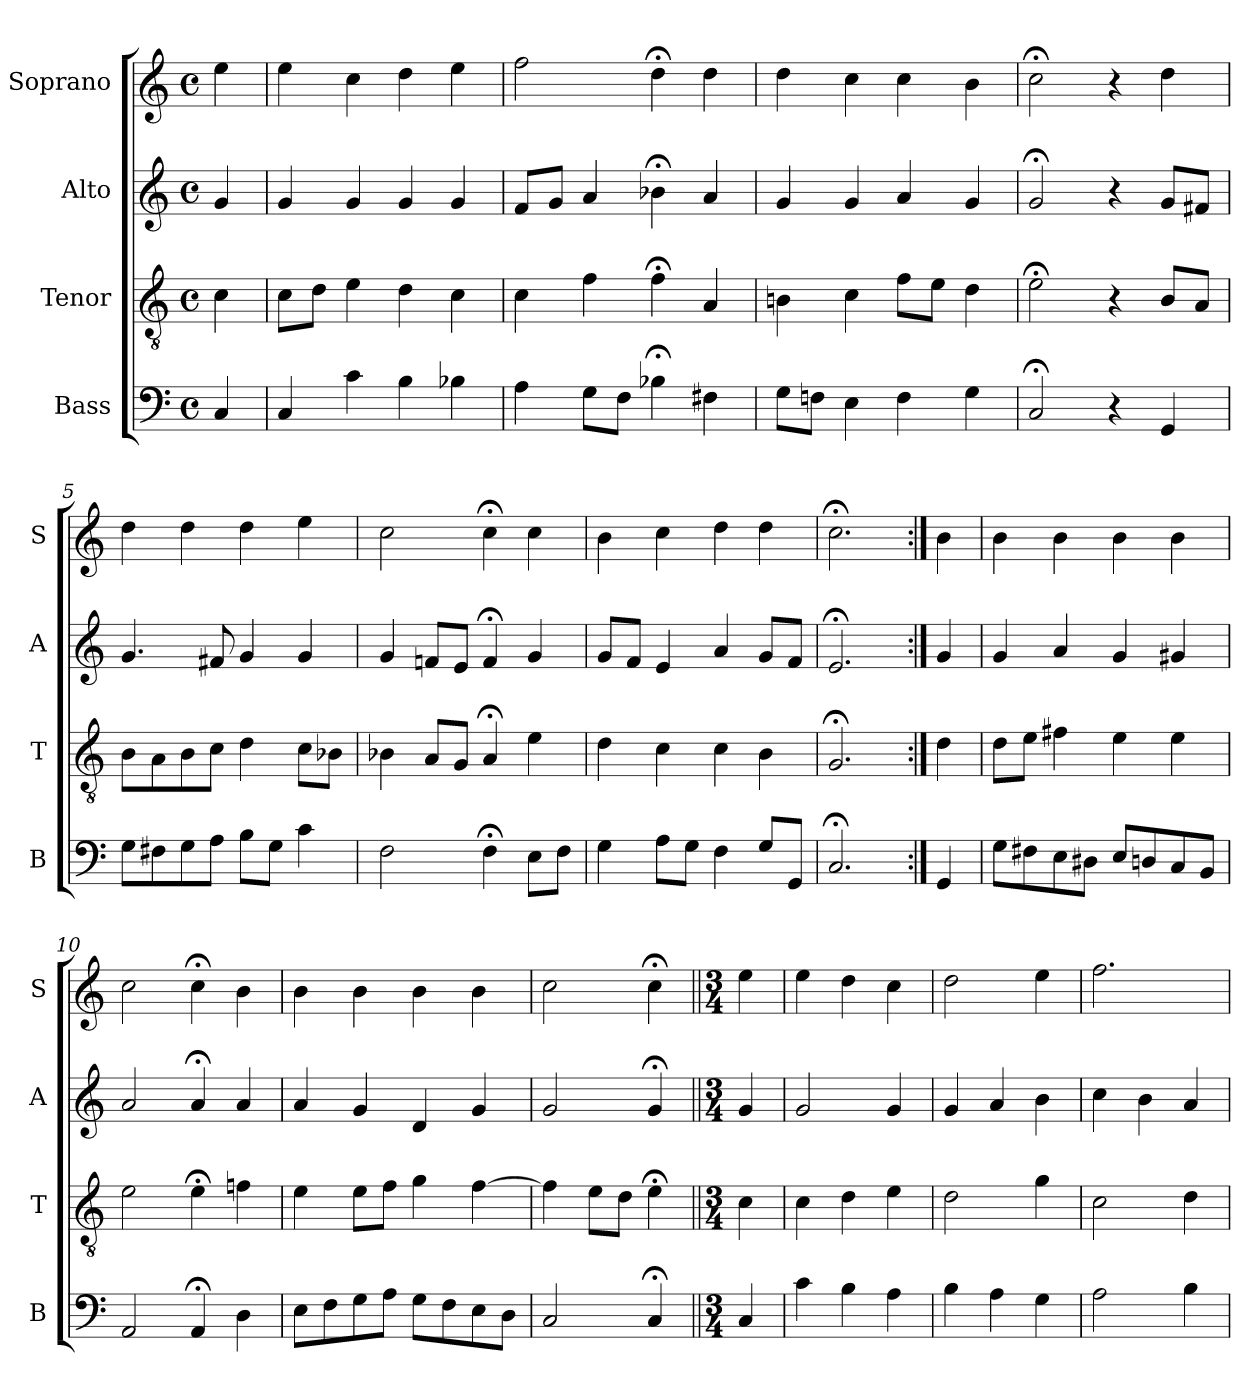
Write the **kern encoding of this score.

**kern	**kern	**kern	**kern
*part4	*part3	*part2	*part1
*staff4	*staff3	*staff2	*staff1
*I"Bass	*I"Tenor	*I"Alto	*I"Soprano
*I'B	*I'T	*I'A	*I'S
*clefF4	*clefGv2	*clefG2	*clefG2
*k[]	*k[]	*k[]	*k[]
*C:	*C:	*C:	*C:
*M4/4	*M4/4	*M4/4	*M4/4
*met(c)	*met(c)	*met(c)	*met(c)
*MM100	*MM100	*MM100	*MM100
=	=	=	=
4C	4c	4g	4ee
=1	=1	=1	=1
4C	8cL	4g	4ee
.	8dJ	.	.
4c	4e	4g	4cc
4B	4d	4g	4dd
4B-X	4c	4g	4ee
=2	=2	=2	=2
4A	4c	8fL	2ff
.	.	8gJ	.
8GL	4f	4a	.
8FJ	.	.	.
4B-X;<	4f;<	4b-X;<	4dd;<
4F#X	4A	4a	4dd
=3	=3	=3	=3
8GL	4Bn	4g	4dd
8FnJ	.	.	.
4E	4c	4g	4cc
4F	8fL	4a	4cc
.	8eJ	.	.
4G	4d	4g	4b
=4	=4	=4	=4
2C;<	2e;<	2g;<	2cc;<
4r	4r	4r	4r
4GG	8BL	8gL	4dd
.	8AJ	8f#XJ	.
=5	=5	=5	=5
8GL	8BL	4.g	4dd
8F#X	8A	.	.
8G	8B	.	4dd
8AJ	8cJ	8f#X	.
8BL	4d	4g	4dd
8GJ	.	.	.
4c	8cL	4g	4ee
.	8B-XJ	.	.
=6	=6	=6	=6
2F	4B-X	4g	2cc
.	8AL	8fnL	.
.	8GJ	8eJ	.
4F;<	4A;<	4f;<	4cc;<
8EL	4e	4g	4cc
8FJ	.	.	.
=7	=7	=7	=7
4G	4d	8gL	4b
.	.	8fJ	.
8AL	4c	4e	4cc
8GJ	.	.	.
4F	4c	4a	4dd
8GL	4B	8gL	4dd
8GGJ	.	8fJ	.
=8	=8	=8	=8
2.C;<	2.G;<	2.e;<	2.cc;<
=:|!	=:|!	=:|!	=:|!
4GG	4d	4g	4b
=9	=9	=9	=9
8GL	8dL	4g	4b
8F#X	8eJ	.	.
8E	4f#X	4a	4b
8D#XJ	.	.	.
8EL	4e	4g	4b
8Dn	.	.	.
8C	4e	4g#X	4b
8BBJ	.	.	.
=10	=10	=10	=10
2AA	2e	2a	2cc
4AA;<	4e;<	4a;<	4cc;<
4D	4fn	4a	4b
=11	=11	=11	=11
8EL	4e	4a	4b
8F	.	.	.
8G	8eL	4g	4b
8AJ	8fJ	.	.
8GL	4g	4d	4b
8F	.	.	.
8E	[4f	4g	4b
8DJ	.	.	.
=12	=12	=12	=12
2C	4f]	2g	2cc
.	8eL	.	.
.	8dJ	.	.
4C;<	4e;<	4g;<	4cc;<
=||	=||	=||	=||
*M3/4	*M3/4	*M3/4	*M3/4
4C	4c	4g	4ee
=13	=13	=13	=13
4c	4c	2g	4ee
4B	4d	.	4dd
4A	4e	4g	4cc
=14	=14	=14	=14
4B	2d	4g	2dd
4A	.	4a	.
4G	4g	4b	4ee
=15	=15	=15	=15
2A	2c	4cc	2.ff
.	.	4b	.
4B	4d	4a	.
=	=	=	=
*-	*-	*-	*-
